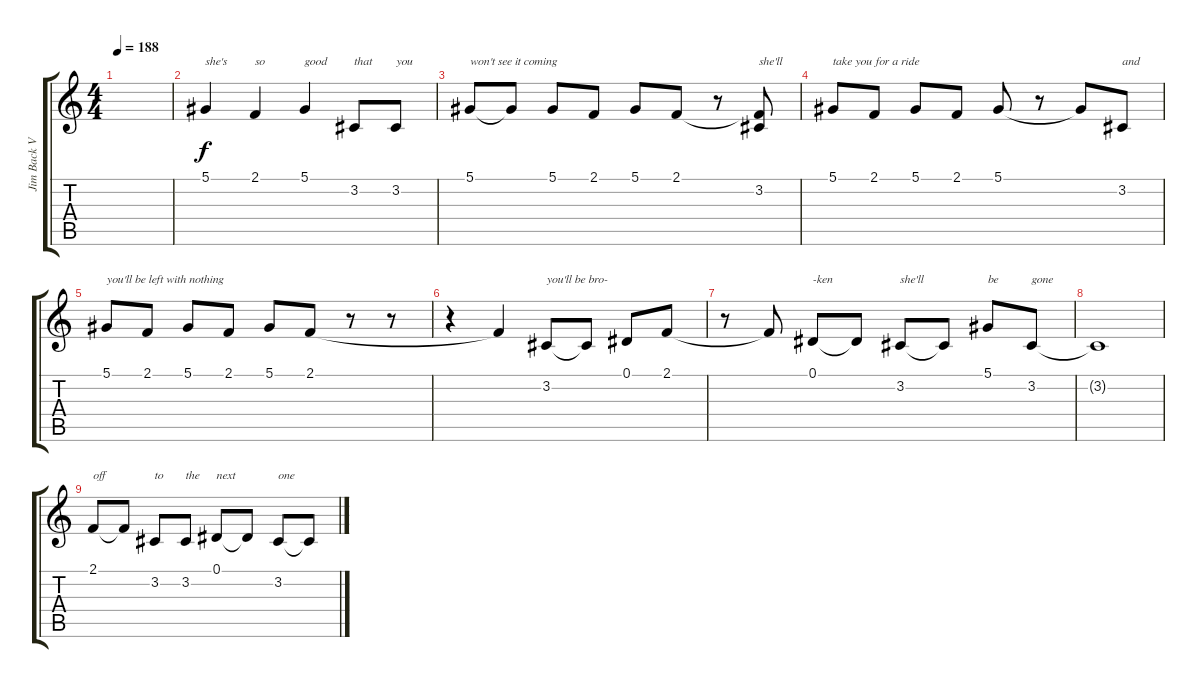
\track ("Jim Back Vocals" "Jim Back V") {instrument englishhorn}
\staff {score tabs}
\tuning (Eb4 Bb3 Gb3 Db3 Ab2 Db2) {hide}
\ts (4 4)
\tempo 188
\clef g2
\ks c
|
5.1.4{txt "she's"} 2.1.4{txt "so"} 5.1.4{txt "good"} 3.2.8{txt "that"} 3.2.8{txt "you"} |
5.1.8{txt "won't see it coming"} 5.1{t}.8 5.1.8 2.1.8 5.1.8 2.1.8 r.8 (2.1{t} 3.2).8{txt "she'll"} |
5.1.8{txt "take you for a ride"} 2.1.8 5.1.8 2.1.8 5.1.8 r.8 5.1{t}.8 3.2.8{txt "and"} |
5.1.8{txt "you'll be left with nothing"} 2.1.8 5.1.8 2.1.8 5.1.8 2.1.8 r.8 r.8 |
r.4 2.1{t}.4 3.2.8{txt "you'll be bro-"} 3.2{t}.8 0.1.8 2.1.8 |
r.8 2.1{t}.8 0.1.8{txt "-ken"} 0.1{t}.8 3.2.8{txt "she'll"} 3.2{t}.8 5.1.8{txt "be"} 3.2.8{txt "gone"} |
3.2{t}.1 |
2.1.8{txt "off"} 2.1{t}.8 3.2.8{txt "to"} 3.2.8{txt "the"} 0.1.8{txt "next"} 0.1{t}.8 3.2.8{txt "one"} 3.2{t}.8
